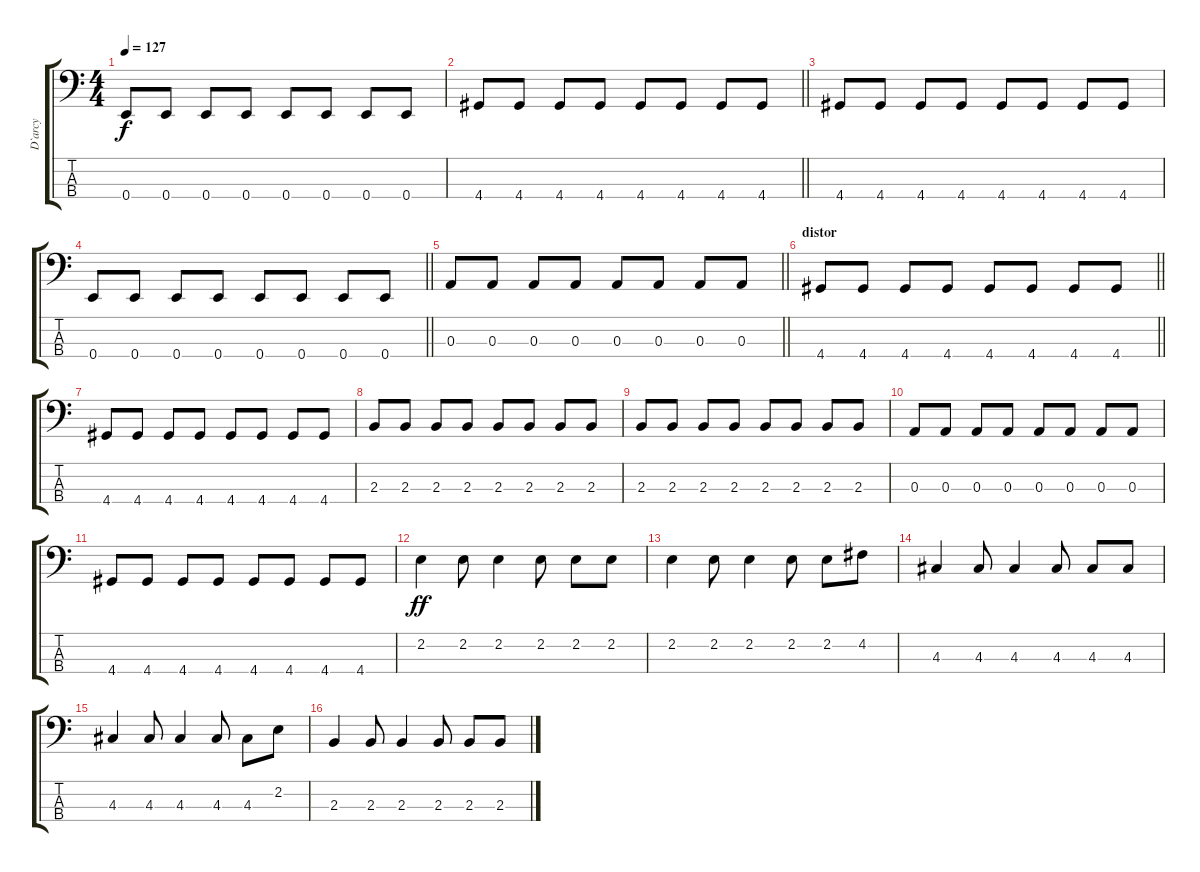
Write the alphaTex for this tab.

\track ("D`arcy" "D`arcy") {instrument electricbassfinger}
\staff {score tabs}
\tuning (G2 D2 A1 E1) {hide}
\ts (4 4)
\tempo 127
\clef f4
\ks c
0.4.8{dy f} 0.4.8 0.4.8 0.4.8 0.4.8 0.4.8 0.4.8 0.4.8 |
\barLineRight lightlight
4.4.8 4.4.8 4.4.8 4.4.8 4.4.8 4.4.8 4.4.8 4.4.8 |
4.4.8 4.4.8 4.4.8 4.4.8 4.4.8 4.4.8 4.4.8 4.4.8 |
\barLineRight lightlight
0.4.8 0.4.8 0.4.8 0.4.8 0.4.8 0.4.8 0.4.8 0.4.8 |
\barLineRight lightlight
0.3.8 0.3.8 0.3.8 0.3.8 0.3.8 0.3.8 0.3.8 0.3.8 |
\section ("" "distor")
\barLineRight lightlight
4.4.8 4.4.8 4.4.8 4.4.8 4.4.8 4.4.8 4.4.8 4.4.8 |
4.4.8 4.4.8 4.4.8 4.4.8 4.4.8 4.4.8 4.4.8 4.4.8 |
2.3.8 2.3.8 2.3.8 2.3.8 2.3.8 2.3.8 2.3.8 2.3.8 |
2.3.8 2.3.8 2.3.8 2.3.8 2.3.8 2.3.8 2.3.8 2.3.8 |
0.3.8 0.3.8 0.3.8 0.3.8 0.3.8 0.3.8 0.3.8 0.3.8 |
4.4.8 4.4.8 4.4.8 4.4.8 4.4.8 4.4.8 4.4.8 4.4.8 |
2.2.4{dy ff} 2.2.8 2.2.4 2.2.8 2.2.8 2.2.8 |
2.2.4 2.2.8 2.2.4 2.2.8 2.2.8 4.2.8 |
4.3.4 4.3.8 4.3.4 4.3.8 4.3.8 4.3.8 |
4.3.4 4.3.8 4.3.4 4.3.8 4.3.8 2.2.8 |
2.3.4 2.3.8 2.3.4 2.3.8 2.3.8 2.3.8
